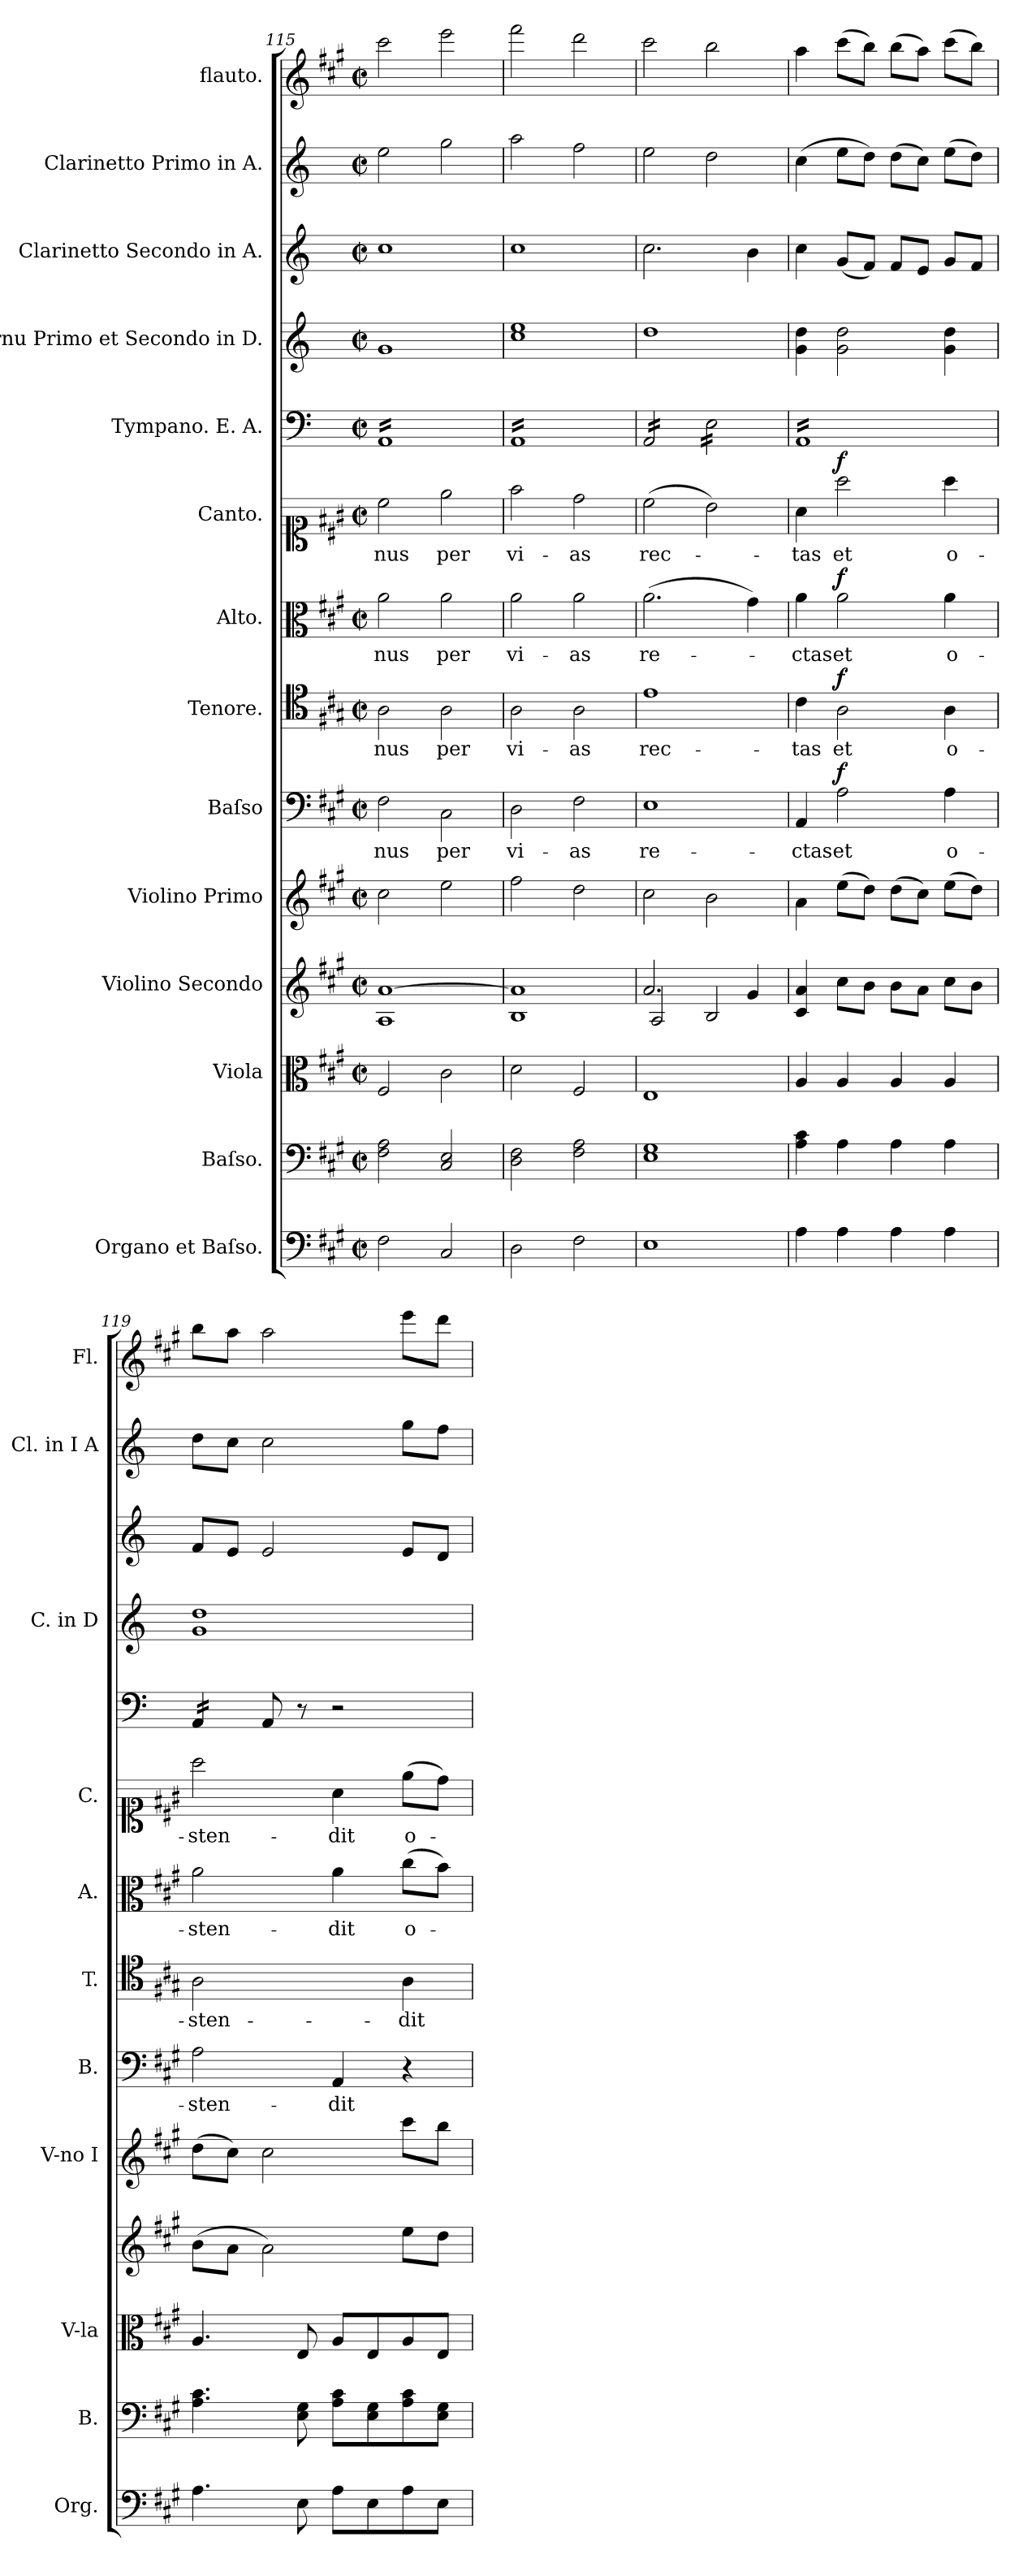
**kern	**kern	**kern	**kern	**kern	**kern	**text	**dynam	**kern	**text	**dynam	**kern	**text	**dynam	**kern	**text	**dynam	**kern	**kern	**kern	**kern	**kern
*part14	*part13	*part12	*part11	*part10	*part9	*part9	*part9	*part8	*part8	*part8	*part7	*part7	*part7	*part6	*part6	*part6	*part5	*part4	*part3	*part2	*part1
*staff14	*staff13	*staff12	*staff11	*staff10	*staff9	*staff9	*staff9	*staff8	*staff8	*staff8	*staff7	*staff7	*staff7	*staff6	*staff6	*staff6	*staff5	*staff4	*staff3	*staff2	*staff1
*I"Organo et Baſso.	*I"Baſso.	*I"Viola	*I"Violino Secondo	*I"Violino Primo	*I"Baſso	*	*	*I"Tenore.	*	*	*I"Alto.	*	*	*I"Canto.	*	*	*I"Tympano. E. A.	*I"Cornu Primo et Secondo in D.	*I"Clarinetto Secondo in A.	*I"Clarinetto Primo in A.	*I"flauto.
*I'Org.	*I'B.	*I'V-la	*	*I'V-no I	*I'B.	*	*	*I'T.	*	*	*I'A.	*	*	*I'C.	*	*	*	*I'C. in D	*	*I'Cl. in I A	*I'Fl.
*clefF4	*clefF4	*clefC3	*clefG2	*clefG2	*clefF4	*	*	*clefC4	*	*	*clefC3	*	*	*clefC1	*	*	*clefF4	*clefG2	*clefG2	*clefG2	*clefG2
*	*	*	*	*	*	*	*	*	*	*	*	*	*	*	*	*	*	*ITrd6c10	*ITrd2c3	*ITrd2c3	*
*k[f#c#g#]	*k[f#c#g#]	*k[f#c#g#]	*k[f#c#g#]	*k[f#c#g#]	*k[f#c#g#]	*	*	*k[f#c#g#]	*	*	*k[f#c#g#]	*	*	*k[f#c#g#]	*	*	*k[]	*k[f#c#]	*k[f#c#g#]	*k[f#c#g#]	*k[f#c#g#]
*M2/2	*M2/2	*M2/2	*M2/2	*M2/2	*M2/2	*	*	*M2/2	*	*	*M2/2	*	*	*M2/2	*	*	*M2/2	*M2/2	*M2/2	*M2/2	*M2/2
*met(c|)	*met(c|)	*met(c|)	*met(c|)	*met(c|)	*met(c|)	*	*	*met(c|)	*	*	*met(c|)	*	*	*met(c|)	*	*	*met(c|)	*met(c|)	*met(c|)	*met(c|)	*met(c|)
=115	=115	=115	=115	=115	=115	=115	=115	=115	=115	=115	=115	=115	=115	=115	=115	=115	=115	=115	=115	=115	=115
*	*	*	*^	*	*	*	*	*	*	*	*	*	*	*	*	*	*	*	*	*	*
*	*	*	*	*	*	*	*	*	*	*	*	*	*	*	*	*	*	*tremolo	*	*	*	*
2F#\	2F#\ 2A\	2F#/	[1a	1A	2cc#\	2F#\	-nus	.	2A\	-nus	.	2a\	-nus	.	2cc#\	-nus	.	16AA/LL	1A	1a	2cc#\	2ccc#\
.	.	.	.	.	.	.	.	.	.	.	.	.	.	.	.	.	.	16AA/	.	.	.	.
.	.	.	.	.	.	.	.	.	.	.	.	.	.	.	.	.	.	16AA/	.	.	.	.
.	.	.	.	.	.	.	.	.	.	.	.	.	.	.	.	.	.	16AA/	.	.	.	.
.	.	.	.	.	.	.	.	.	.	.	.	.	.	.	.	.	.	16AA/	.	.	.	.
.	.	.	.	.	.	.	.	.	.	.	.	.	.	.	.	.	.	16AA/	.	.	.	.
.	.	.	.	.	.	.	.	.	.	.	.	.	.	.	.	.	.	16AA/	.	.	.	.
.	.	.	.	.	.	.	.	.	.	.	.	.	.	.	.	.	.	16AA/	.	.	.	.
2C#/	2C#/ 2E/	2c#\	.	.	2ee\	2C#\	per	.	2A\	per	.	2a\	per	.	2ee\	per	.	16AA/	.	.	2ee\	2eee\
.	.	.	.	.	.	.	.	.	.	.	.	.	.	.	.	.	.	16AA/	.	.	.	.
.	.	.	.	.	.	.	.	.	.	.	.	.	.	.	.	.	.	16AA/	.	.	.	.
.	.	.	.	.	.	.	.	.	.	.	.	.	.	.	.	.	.	16AA/	.	.	.	.
.	.	.	.	.	.	.	.	.	.	.	.	.	.	.	.	.	.	16AA/	.	.	.	.
.	.	.	.	.	.	.	.	.	.	.	.	.	.	.	.	.	.	16AA/	.	.	.	.
.	.	.	.	.	.	.	.	.	.	.	.	.	.	.	.	.	.	16AA/	.	.	.	.
.	.	.	.	.	.	.	.	.	.	.	.	.	.	.	.	.	.	16AA/JJ	.	.	.	.
=116	=116	=116	=116	=116	=116	=116	=116	=116	=116	=116	=116	=116	=116	=116	=116	=116	=116	=116	=116	=116	=116	=116
2D\	2D\ 2F#\	2d\	1a]	1B	2ff#\	2D\	vi-	.	2A\	vi-	.	2a\	vi-	.	2ff#\	vi-	.	16AA/LL	1d 1f#	1a	2ff#\	2fff#\
.	.	.	.	.	.	.	.	.	.	.	.	.	.	.	.	.	.	16AA/	.	.	.	.
.	.	.	.	.	.	.	.	.	.	.	.	.	.	.	.	.	.	16AA/	.	.	.	.
.	.	.	.	.	.	.	.	.	.	.	.	.	.	.	.	.	.	16AA/	.	.	.	.
.	.	.	.	.	.	.	.	.	.	.	.	.	.	.	.	.	.	16AA/	.	.	.	.
.	.	.	.	.	.	.	.	.	.	.	.	.	.	.	.	.	.	16AA/	.	.	.	.
.	.	.	.	.	.	.	.	.	.	.	.	.	.	.	.	.	.	16AA/	.	.	.	.
.	.	.	.	.	.	.	.	.	.	.	.	.	.	.	.	.	.	16AA/	.	.	.	.
2F#\	2F#\ 2A\	2F#/	.	.	2dd\	2F#\	-as	.	2A\	-as	.	2a\	-as	.	2dd\	-as	.	16AA/	.	.	2dd\	2ddd\
.	.	.	.	.	.	.	.	.	.	.	.	.	.	.	.	.	.	16AA/	.	.	.	.
.	.	.	.	.	.	.	.	.	.	.	.	.	.	.	.	.	.	16AA/	.	.	.	.
.	.	.	.	.	.	.	.	.	.	.	.	.	.	.	.	.	.	16AA/	.	.	.	.
.	.	.	.	.	.	.	.	.	.	.	.	.	.	.	.	.	.	16AA/	.	.	.	.
.	.	.	.	.	.	.	.	.	.	.	.	.	.	.	.	.	.	16AA/	.	.	.	.
.	.	.	.	.	.	.	.	.	.	.	.	.	.	.	.	.	.	16AA/	.	.	.	.
.	.	.	.	.	.	.	.	.	.	.	.	.	.	.	.	.	.	16AA/JJ	.	.	.	.
=117	=117	=117	=117	=117	=117	=117	=117	=117	=117	=117	=117	=117	=117	=117	=117	=117	=117	=117	=117	=117	=117	=117
1E	1E 1G#	1E	2.a/	2A/	2cc#\	1E	re-	.	1e	rec-	.	(2.a\	re-	.	(2cc#\	rec-	.	16AA/LL	1e	2.a\	2cc#\	2ccc#\
.	.	.	.	.	.	.	.	.	.	.	.	.	.	.	.	.	.	16AA/	.	.	.	.
.	.	.	.	.	.	.	.	.	.	.	.	.	.	.	.	.	.	16AA/	.	.	.	.
.	.	.	.	.	.	.	.	.	.	.	.	.	.	.	.	.	.	16AA/	.	.	.	.
.	.	.	.	.	.	.	.	.	.	.	.	.	.	.	.	.	.	16AA/	.	.	.	.
.	.	.	.	.	.	.	.	.	.	.	.	.	.	.	.	.	.	16AA/	.	.	.	.
.	.	.	.	.	.	.	.	.	.	.	.	.	.	.	.	.	.	16AA/	.	.	.	.
.	.	.	.	.	.	.	.	.	.	.	.	.	.	.	.	.	.	16AA/JJ	.	.	.	.
.	.	.	.	2B/	2b\	.	.	.	.	.	.	.	.	.	2b\)	.	.	16E\LL	.	.	2b\	2bb\
.	.	.	.	.	.	.	.	.	.	.	.	.	.	.	.	.	.	16E\	.	.	.	.
.	.	.	.	.	.	.	.	.	.	.	.	.	.	.	.	.	.	16E\	.	.	.	.
.	.	.	.	.	.	.	.	.	.	.	.	.	.	.	.	.	.	16E\	.	.	.	.
.	.	.	4g#/	.	.	.	.	.	.	.	.	4g#\)	.	.	.	.	.	16E\	.	4g#\	.	.
.	.	.	.	.	.	.	.	.	.	.	.	.	.	.	.	.	.	16E\	.	.	.	.
.	.	.	.	.	.	.	.	.	.	.	.	.	.	.	.	.	.	16E\	.	.	.	.
.	.	.	.	.	.	.	.	.	.	.	.	.	.	.	.	.	.	16E\JJ	.	.	.	.
*	*	*	*v	*v	*	*	*	*	*	*	*	*	*	*	*	*	*	*	*	*	*	*
=118	=118	=118	=118	=118	=118	=118	=118	=118	=118	=118	=118	=118	=118	=118	=118	=118	=118	=118	=118	=118	=118
4A\	4A\ 4c#\	4A/	4c#/ 4a/	4a\	4AA/	-ctas	.	4c#\	-tas	.	4a\	-ctas	.	4a\	-tas	.	16AA/LL	4A\ 4e\	4a\	(4a\	4aa\
.	.	.	.	.	.	.	.	.	.	.	.	.	.	.	.	.	16AA/	.	.	.	.
.	.	.	.	.	.	.	.	.	.	.	.	.	.	.	.	.	16AA/	.	.	.	.
.	.	.	.	.	.	.	.	.	.	.	.	.	.	.	.	.	16AA/	.	.	.	.
!	!	!	!	!	!	!	!LO:DY:a	!	!	!LO:DY:a	!	!	!LO:DY:a	!	!	!LO:DY:a	!	!	!	!	!
4A\	4A\	4A/	8cc#\L	(8ee\L	2A\	et	f	2A\	et	f	2a\	et	f	2aa\	et	f	16AA/	2A\ 2e\	(8e/L	8cc#\L	(8ccc#\L
.	.	.	.	.	.	.	.	.	.	.	.	.	.	.	.	.	16AA/	.	.	.	.
.	.	.	8b\J	8dd\J)	.	.	.	.	.	.	.	.	.	.	.	.	16AA/	.	8d/J)	8b\J)	8bb\J)
.	.	.	.	.	.	.	.	.	.	.	.	.	.	.	.	.	16AA/	.	.	.	.
4A\	4A\	4A/	8b\L	(8dd\L	.	.	.	.	.	.	.	.	.	.	.	.	16AA/	.	8d/L	(8b\L	(8bb\L
.	.	.	.	.	.	.	.	.	.	.	.	.	.	.	.	.	16AA/	.	.	.	.
.	.	.	8a\J	8cc#\J)	.	.	.	.	.	.	.	.	.	.	.	.	16AA/	.	8c#/J	8a\J)	8aa\J)
.	.	.	.	.	.	.	.	.	.	.	.	.	.	.	.	.	16AA/	.	.	.	.
4A\	4A\	4A/	8cc#\L	(8ee\L	4A\	o-	.	4A\	o-	.	4a\	o-	.	4aa\	o-	.	16AA/	4A\ 4e\	8e/L	(8cc#\L	(8ccc#\L
.	.	.	.	.	.	.	.	.	.	.	.	.	.	.	.	.	16AA/	.	.	.	.
.	.	.	8b\J	8dd\J)	.	.	.	.	.	.	.	.	.	.	.	.	16AA/	.	8d/J	8b\J)	8bb\J)
.	.	.	.	.	.	.	.	.	.	.	.	.	.	.	.	.	16AA/JJ	.	.	.	.
=119	=119	=119	=119	=119	=119	=119	=119	=119	=119	=119	=119	=119	=119	=119	=119	=119	=119	=119	=119	=119	=119
!	!	!	!	!	!	!	!	!LO:N:vis=2	!	!	!	!	!	!	!	!	!	!	!	!	!
4.A\	4.A\ 4.c#\	4.A/	(8b\L	(8dd\L	2A\	-sten-	.	2.A\	-sten-	.	2a\	-sten-	.	2aa\	-sten-	.	16AA/LL	1A 1e	8d/L	8b\L	8bb\L
.	.	.	.	.	.	.	.	.	.	.	.	.	.	.	.	.	16AA/	.	.	.	.
.	.	.	8a\J	8cc#\J)	.	.	.	.	.	.	.	.	.	.	.	.	16AA/	.	8c#/J	8a\J	8aa\J
.	.	.	.	.	.	.	.	.	.	.	.	.	.	.	.	.	16AA/JJ	.	.	.	.
*	*	*	*	*	*	*	*	*	*	*	*	*	*	*	*	*	*Xtremolo	*	*	*	*
.	.	.	2a\)	2cc#\	.	.	.	.	.	.	.	.	.	.	.	.	8AA/	.	2c#/	2a\	2aa\
8E\	8E\ 8G#\	8E/	.	.	.	.	.	.	.	.	.	.	.	.	.	.	8r	.	.	.	.
8A\L	8A\ 8c#\L	8A/L	.	.	4AA/	-dit	.	.	.	.	4a\	-dit	.	4a\	-dit	.	2r	.	.	.	.
8E\	8E\ 8G#\	8E/	.	.	.	.	.	.	.	.	.	.	.	.	.	.	.	.	.	.	.
8A\	8A\ 8c#\	8A/	8ee\L	8ccc#\L	4r	.	.	4A\	-dit	.	(8cc#\L	o-	.	(8ee\L	o-	.	.	.	8c#/L	8ee\L	8eee\L
8E\J	8E\ 8G#\J	8E/J	8dd\J	8bb\J	.	.	.	.	.	.	8b\J)	.	.	8dd\J)	.	.	.	.	8B/J	8dd\J	8ddd\J
=	=	=	=	=	=	=	=	=	=	=	=	=	=	=	=	=	=	=	=	=	=
*-	*-	*-	*-	*-	*-	*-	*-	*-	*-	*-	*-	*-	*-	*-	*-	*-	*-	*-	*-	*-	*-
